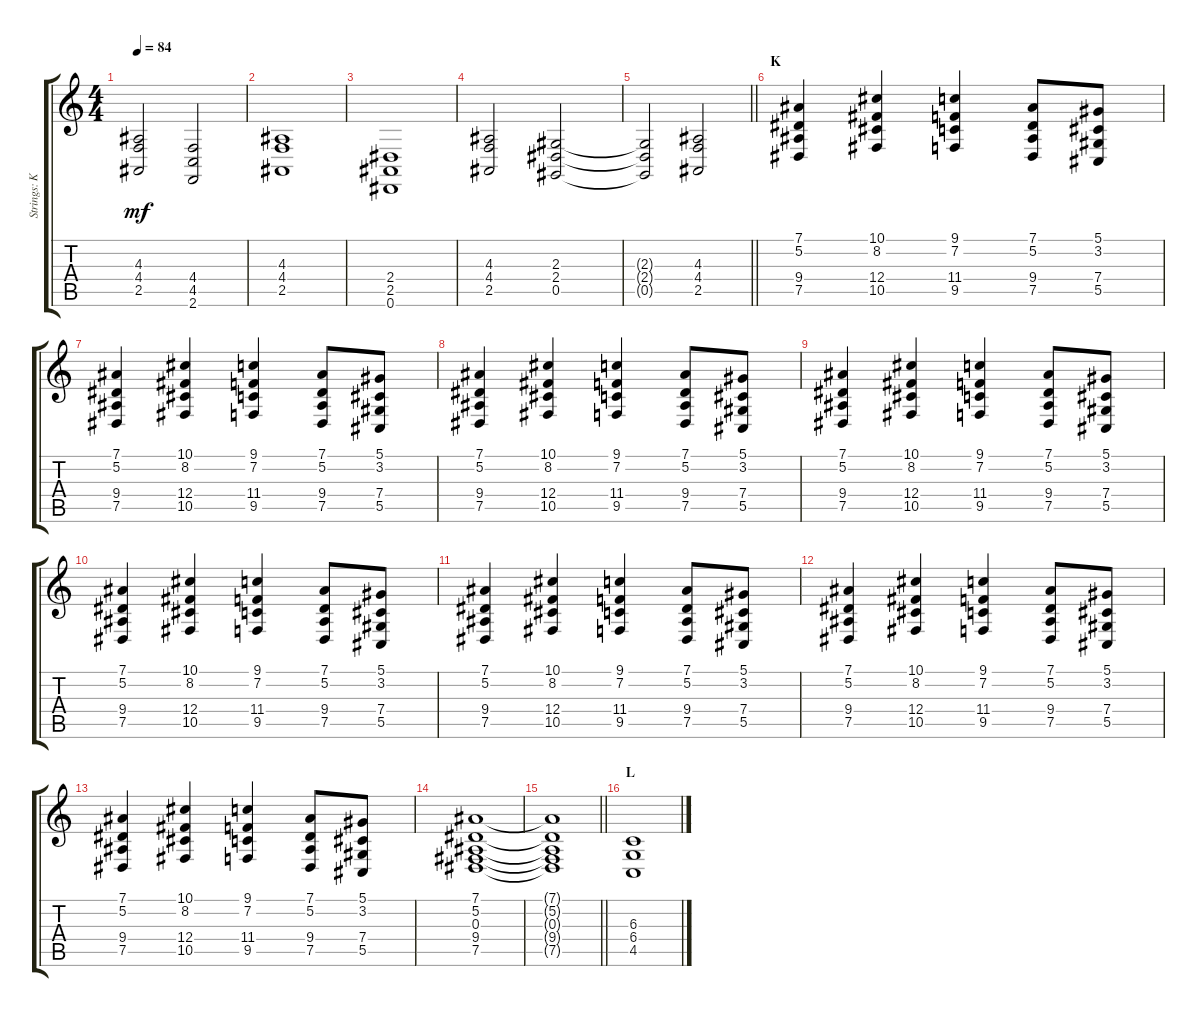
\track ("Strings: Kai" "Strings: K") {instrument synthstrings1}
\staff {score tabs}
\tuning (Eb4 Bb3 Gb3 Db3 Ab2 Eb2) {hide}
\ts (4 4)
\tempo 84
\clef g2
\ks c
(4.3 4.4 2.5).2{dy mf} (4.4 4.5 2.6).2 |
(4.3 4.4 2.5).1 |
(2.4 2.5 0.6).1 |
(4.3 4.4 2.5).2 (2.3 2.4 0.5).2 |
\barLineRight lightlight
(2.3{t} 2.4{t} 0.5{t}).2 (4.3 4.4 2.5).2 |
\section ("" "K")
(7.1 5.2 9.4 7.5).4 (10.1 8.2 12.4 10.5).4 (9.1 7.2 11.4 9.5).4 (7.1 5.2 9.4 7.5).8 (5.1 3.2 7.4 5.5).8 |
(7.1 5.2 9.4 7.5).4 (10.1 8.2 12.4 10.5).4 (9.1 7.2 11.4 9.5).4 (7.1 5.2 9.4 7.5).8 (5.1 3.2 7.4 5.5).8 |
(7.1 5.2 9.4 7.5).4 (10.1 8.2 12.4 10.5).4 (9.1 7.2 11.4 9.5).4 (7.1 5.2 9.4 7.5).8 (5.1 3.2 7.4 5.5).8 |
(7.1 5.2 9.4 7.5).4 (10.1 8.2 12.4 10.5).4 (9.1 7.2 11.4 9.5).4 (7.1 5.2 9.4 7.5).8 (5.1 3.2 7.4 5.5).8 |
(7.1 5.2 9.4 7.5).4 (10.1 8.2 12.4 10.5).4 (9.1 7.2 11.4 9.5).4 (7.1 5.2 9.4 7.5).8 (5.1 3.2 7.4 5.5).8 |
(7.1 5.2 9.4 7.5).4 (10.1 8.2 12.4 10.5).4 (9.1 7.2 11.4 9.5).4 (7.1 5.2 9.4 7.5).8 (5.1 3.2 7.4 5.5).8 |
(7.1 5.2 9.4 7.5).4 (10.1 8.2 12.4 10.5).4 (9.1 7.2 11.4 9.5).4 (7.1 5.2 9.4 7.5).8 (5.1 3.2 7.4 5.5).8 |
(7.1 5.2 9.4 7.5).4 (10.1 8.2 12.4 10.5).4 (9.1 7.2 11.4 9.5).4 (7.1 5.2 9.4 7.5).8 (5.1 3.2 7.4 5.5).8 |
(7.1 5.2 0.3 9.4 7.5).1 |
\barLineRight lightlight
(7.1{t} 5.2{t} 0.3{t} 9.4{t} 7.5{t}).1 |
\section ("" "L")
(6.3 6.4 4.5).1
